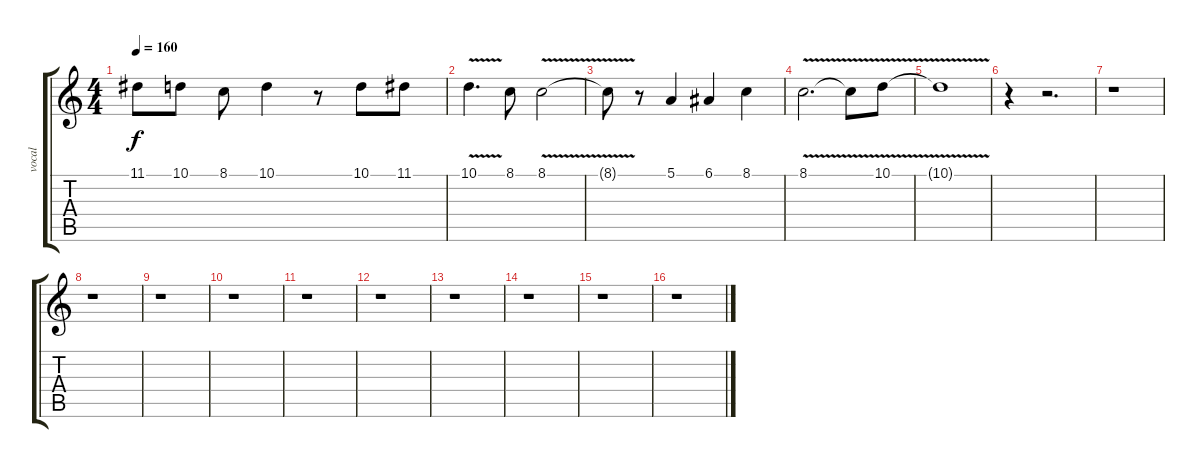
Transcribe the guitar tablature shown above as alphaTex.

\track ("vocal" "vocal") {instrument violin}
\staff {score tabs}
\tuning (E4 B3 G3 D3 A2 E2) {hide}
\ts (4 4)
\tempo 160
\clef g2
\ks c
11.1{t}.8{dy f} 10.1.8 8.1.8 10.1.4 r.8 10.1.8 11.1.8 |
10.1{v}.4{d} 8.1.8 8.1{v}.2 |
8.1{v t}.8 r.8 5.1.4 6.1.4 8.1.4 |
8.1{v}.2{d} 8.1{v t}.8 10.1{v}.8 |
10.1{v t}.1 |
r.4 r.2{d} |
r.1 |
r.1 |
r.1 |
r.1 |
r.1 |
r.1 |
r.1 |
r.1 |
r.1 |
r.1
